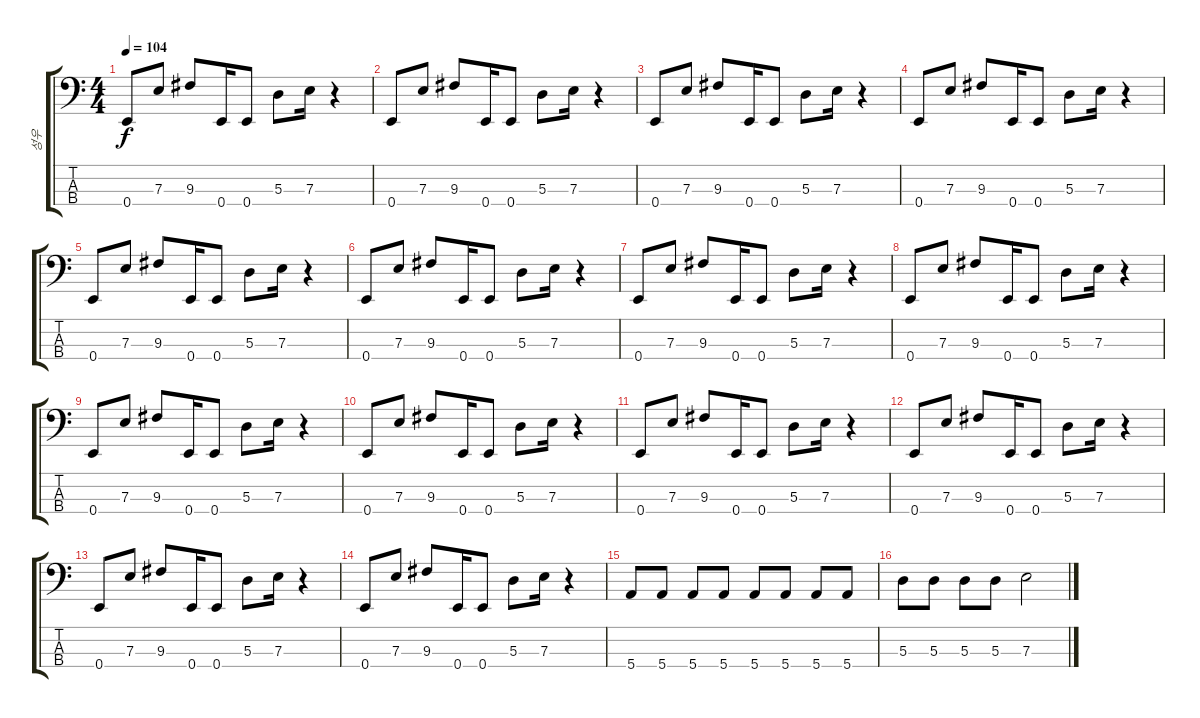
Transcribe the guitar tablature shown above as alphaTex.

\track ("성우" "성우") {instrument electricbasspick}
\staff {score tabs}
\tuning (G2 D2 A1 E1) {hide}
\ts (4 4)
\tempo 104
\clef f4
\ks c
0.4.8{dy f instrument electricbasspick} 7.3.8 9.3.8 0.4.16 0.4.8 5.3.8 7.3.16 r.4 |
0.4.8 7.3.8 9.3.8 0.4.16 0.4.8 5.3.8 7.3.16 r.4 |
0.4.8 7.3.8 9.3.8 0.4.16 0.4.8 5.3.8 7.3.16 r.4 |
0.4.8 7.3.8 9.3.8 0.4.16 0.4.8 5.3.8 7.3.16 r.4 |
0.4.8 7.3.8 9.3.8 0.4.16 0.4.8 5.3.8 7.3.16 r.4 |
0.4.8 7.3.8 9.3.8 0.4.16 0.4.8 5.3.8 7.3.16 r.4 |
0.4.8 7.3.8 9.3.8 0.4.16 0.4.8 5.3.8 7.3.16 r.4 |
0.4.8 7.3.8 9.3.8 0.4.16 0.4.8 5.3.8 7.3.16 r.4 |
0.4.8 7.3.8 9.3.8 0.4.16 0.4.8 5.3.8 7.3.16 r.4 |
0.4.8 7.3.8 9.3.8 0.4.16 0.4.8 5.3.8 7.3.16 r.4 |
0.4.8 7.3.8 9.3.8 0.4.16 0.4.8 5.3.8 7.3.16 r.4 |
0.4.8 7.3.8 9.3.8 0.4.16 0.4.8 5.3.8 7.3.16 r.4 |
0.4.8 7.3.8 9.3.8 0.4.16 0.4.8 5.3.8 7.3.16 r.4 |
0.4.8 7.3.8 9.3.8 0.4.16 0.4.8 5.3.8 7.3.16 r.4 |
5.4.8 5.4.8 5.4.8 5.4.8 5.4.8 5.4.8 5.4.8 5.4.8 |
5.3.8 5.3.8 5.3.8 5.3.8 7.3.2
